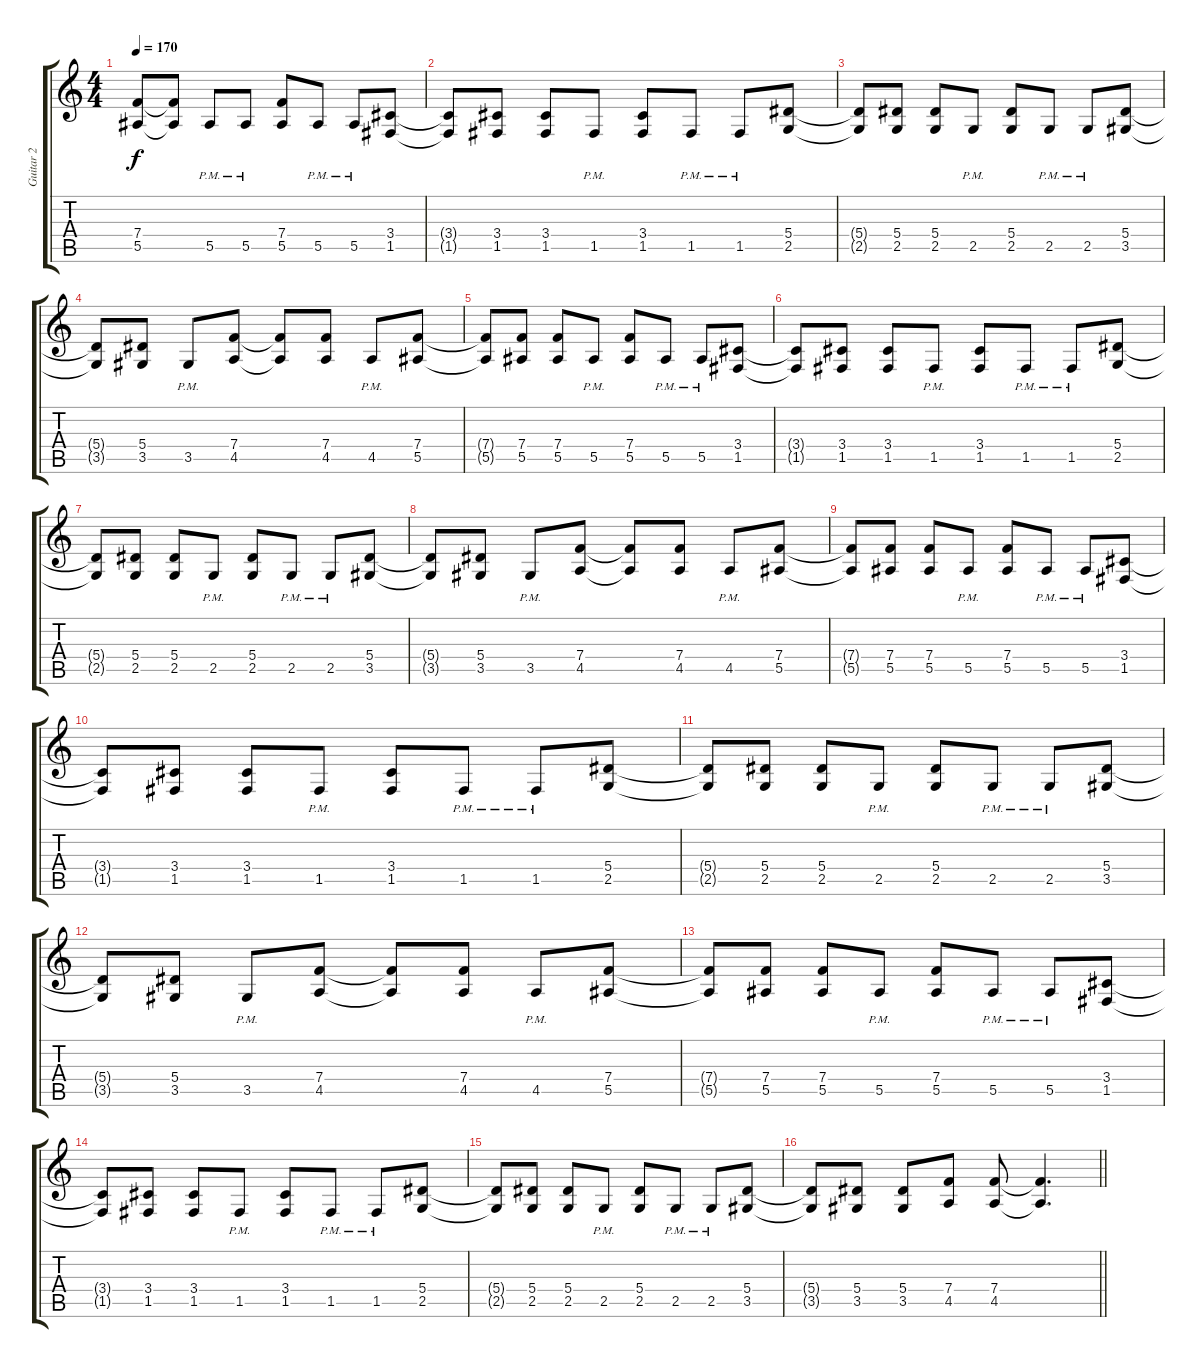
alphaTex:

\track ("Guitar 2" "Guitar 2") {instrument distortionguitar}
\staff {score tabs}
\tuning (C4 G3 Eb3 Bb2 F2 C2) {hide}
\ts (4 4)
\tempo 170
\clef g2
\ks c
(7.4 5.5).8{dy f} (7.4{t} 5.5{t}).8 5.5{pm}.8 5.5{pm}.8 (7.4 5.5).8 5.5{pm}.8 5.5{pm}.8 (3.4 1.5).8 |
(3.4{t} 1.5{t}).8 (3.4 1.5).8 (3.4 1.5).8 1.5{pm}.8 (3.4 1.5).8 1.5{pm}.8 1.5{pm}.8 (5.4 2.5).8 |
(5.4{t} 2.5{t}).8 (5.4 2.5).8 (5.4 2.5).8 2.5{pm}.8 (5.4 2.5).8 2.5{pm}.8 2.5{pm}.8 (5.4 3.5).8 |
(5.4{t} 3.5{t}).8 (5.4 3.5).8 3.5{pm}.8 (7.4 4.5).8 (7.4{t} 4.5{t}).8 (7.4 4.5).8 4.5{pm}.8 (7.4 5.5).8 |
(7.4{t} 5.5{t}).8 (7.4 5.5).8 (7.4 5.5).8 5.5{pm}.8 (7.4 5.5).8 5.5{pm}.8 5.5{pm}.8 (3.4 1.5).8 |
(3.4{t} 1.5{t}).8 (3.4 1.5).8 (3.4 1.5).8 1.5{pm}.8 (3.4 1.5).8 1.5{pm}.8 1.5{pm}.8 (5.4 2.5).8 |
(5.4{t} 2.5{t}).8 (5.4 2.5).8 (5.4 2.5).8 2.5{pm}.8 (5.4 2.5).8 2.5{pm}.8 2.5{pm}.8 (5.4 3.5).8 |
(5.4{t} 3.5{t}).8 (5.4 3.5).8 3.5{pm}.8 (7.4 4.5).8 (7.4{t} 4.5{t}).8 (7.4 4.5).8 4.5{pm}.8 (7.4 5.5).8 |
(7.4{t} 5.5{t}).8 (7.4 5.5).8 (7.4 5.5).8 5.5{pm}.8 (7.4 5.5).8 5.5{pm}.8 5.5{pm}.8 (3.4 1.5).8 |
(3.4{t} 1.5{t}).8 (3.4 1.5).8 (3.4 1.5).8 1.5{pm}.8 (3.4 1.5).8 1.5{pm}.8 1.5{pm}.8 (5.4 2.5).8 |
(5.4{t} 2.5{t}).8 (5.4 2.5).8 (5.4 2.5).8 2.5{pm}.8 (5.4 2.5).8 2.5{pm}.8 2.5{pm}.8 (5.4 3.5).8 |
(5.4{t} 3.5{t}).8 (5.4 3.5).8 3.5{pm}.8 (7.4 4.5).8 (7.4{t} 4.5{t}).8 (7.4 4.5).8 4.5{pm}.8 (7.4 5.5).8 |
(7.4{t} 5.5{t}).8 (7.4 5.5).8 (7.4 5.5).8 5.5{pm}.8 (7.4 5.5).8 5.5{pm}.8 5.5{pm}.8 (3.4 1.5).8 |
(3.4{t} 1.5{t}).8 (3.4 1.5).8 (3.4 1.5).8 1.5{pm}.8 (3.4 1.5).8 1.5{pm}.8 1.5{pm}.8 (5.4 2.5).8 |
(5.4{t} 2.5{t}).8 (5.4 2.5).8 (5.4 2.5).8 2.5{pm}.8 (5.4 2.5).8 2.5{pm}.8 2.5{pm}.8 (5.4 3.5).8 |
\barLineRight lightlight
(5.4{t} 3.5{t}).8 (5.4 3.5).8 (5.4 3.5).8 (7.4 4.5).8 (7.4 4.5).8 (7.4{t} 4.5{t}).4{d}
